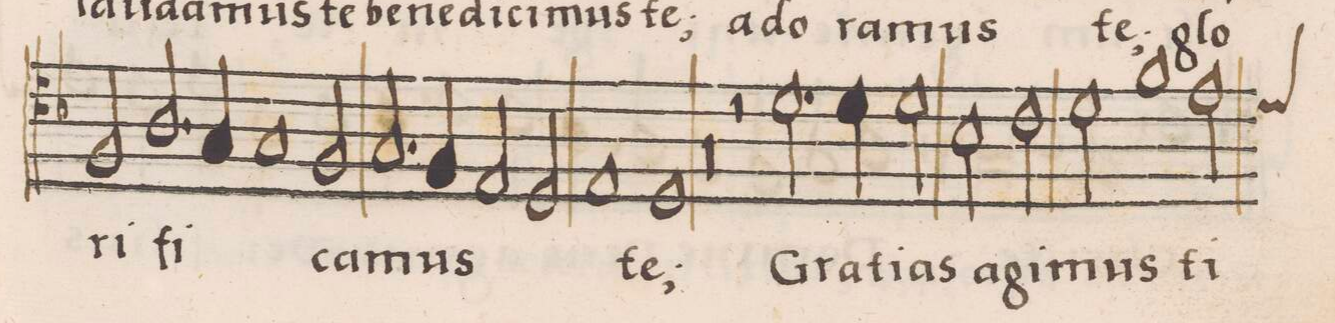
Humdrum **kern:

**kern	**text
*I"ALTVS	*
*clefC4	*
*k[b-]	*
*M2/1	*
2F/	-ri-
2.A/	-fi-
4G/	.
1G/	.
=21-	=21-
2F/	-ca-
2.G/	-mus
4F/	.
=22-	=22-
2E/	.
2D/	.
1E/	te;
=23-	=23-
1D/	.
0r	.
=24-	=24-
2r	.
2.d\	Gra-
=25-	=25-
4d\	-ti-
2d\	-as
2B-\	a-
2c\	-gi-
=26-	=26-
2d\	-mus
1f\	ti-
*custos:d	*
2e\	.
=27-	=27-
*-	*-
